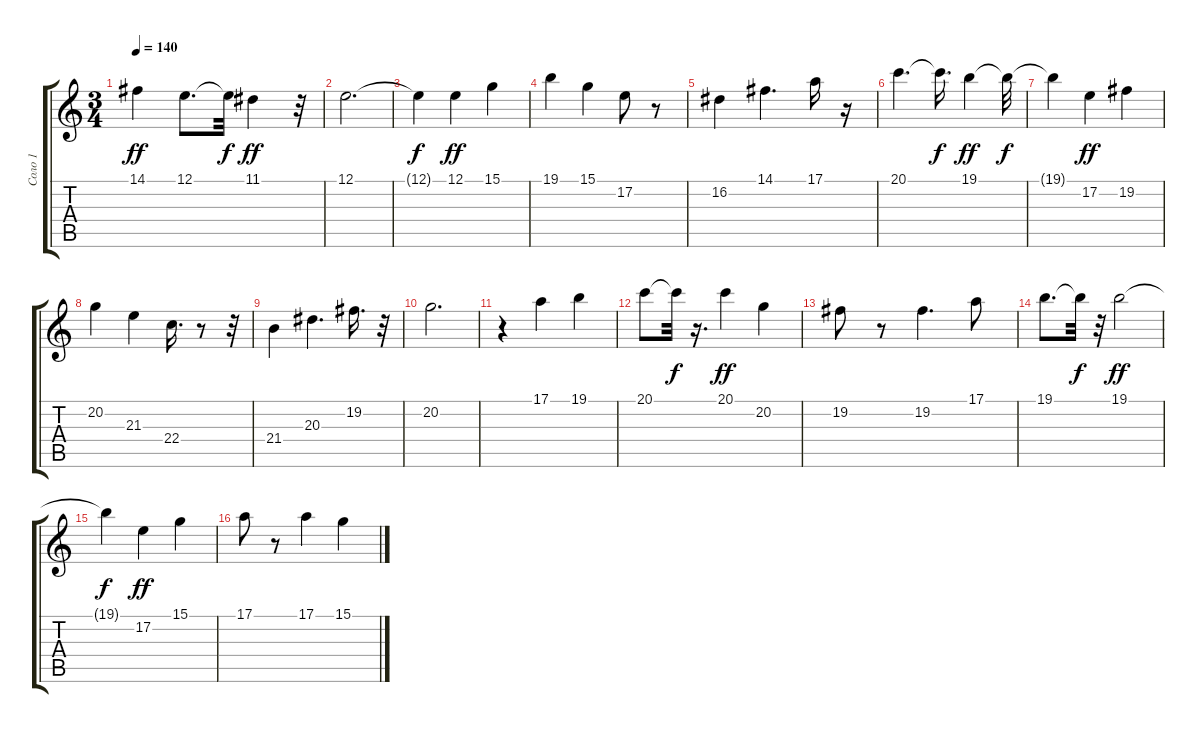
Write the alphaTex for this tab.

\track ("Соло 1" "Соло 1") {instrument musicbox}
\staff {score tabs}
\tuning (E4 B3 G3 D3 A2 E2) {hide}
\ts (3 4)
\tempo 140
\clef g2
\ks c
14.1.4{dy ff} 12.1.8{d} 12.1{t}.32{dy f} 11.1.4{dy ff} r.32 |
12.1.2{d} |
12.1{t}.4{dy f} 12.1.4{dy ff} 15.1.4 |
19.1.4 15.1.4 17.2.8 r.8 |
16.2.4 14.1.4{d} 17.1.16 r.16 |
20.1.4{d} 20.1{t}.16{d dy f} 19.1.4{dy ff} 19.1{t}.32{dy f} |
19.1{t}.4 17.2.4{dy ff} 19.2.4 |
20.2.4 21.3.4 22.4.16{d} r.8 r.32 |
21.4.4 20.3.4{d} 19.2.16{d} r.32 |
20.2.2{d} |
r.4 17.1.4 19.1.4 |
20.1.8 20.1{t}.32{dy f} r.16{d} 20.1.4{dy ff} 20.2.4 |
19.2.8 r.8 19.2.4{d} 17.1.8 |
19.1.8{d} 19.1{t}.32{dy f} r.32 19.1.2{dy ff} |
19.1{t}.4{dy f} 17.2.4{dy ff} 15.1.4 |
17.1.8 r.8 17.1.4 15.1.4
